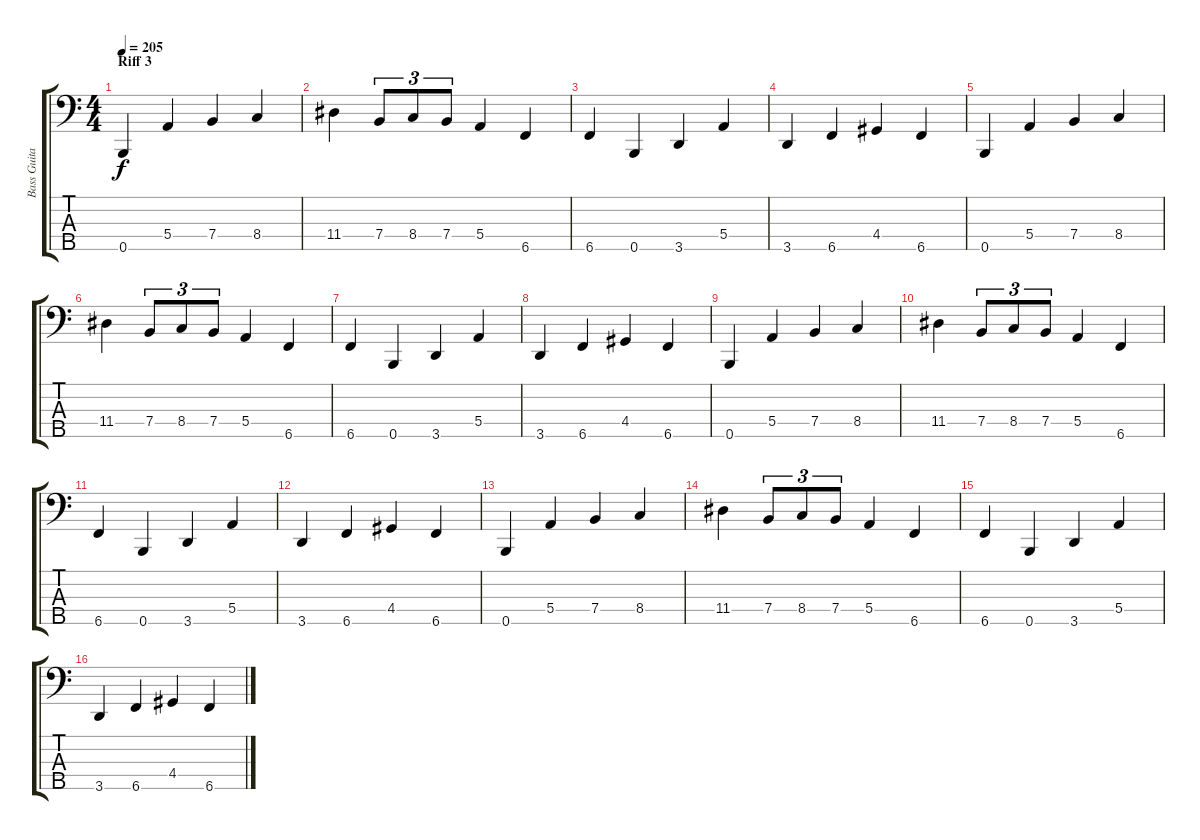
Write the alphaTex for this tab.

\track ("Bass Guitar" "Bass Guita") {instrument electricbasspick}
\staff {score tabs}
\tuning (G2 D2 A1 E1 B0) {hide}
\ts (4 4)
\section ("" "Riff 3")
\tempo 205
\clef f4
\ks c
0.5.4{dy f} 5.4.4 7.4.4 8.4.4 |
11.4.4 7.4.8{tu (3 2)} 8.4.8{tu (3 2)} 7.4.8{tu (3 2)} 5.4.4 6.5.4 |
6.5.4 0.5.4 3.5.4 5.4.4 |
3.5.4 6.5.4 4.4.4 6.5.4 |
0.5.4 5.4.4 7.4.4 8.4.4 |
11.4.4 7.4.8{tu (3 2)} 8.4.8{tu (3 2)} 7.4.8{tu (3 2)} 5.4.4 6.5.4 |
6.5.4 0.5.4 3.5.4 5.4.4 |
3.5.4 6.5.4 4.4.4 6.5.4 |
0.5.4 5.4.4 7.4.4 8.4.4 |
11.4.4 7.4.8{tu (3 2)} 8.4.8{tu (3 2)} 7.4.8{tu (3 2)} 5.4.4 6.5.4 |
6.5.4 0.5.4 3.5.4 5.4.4 |
3.5.4 6.5.4 4.4.4 6.5.4 |
0.5.4 5.4.4 7.4.4 8.4.4 |
11.4.4 7.4.8{tu (3 2)} 8.4.8{tu (3 2)} 7.4.8{tu (3 2)} 5.4.4 6.5.4 |
6.5.4 0.5.4 3.5.4 5.4.4 |
3.5.4 6.5.4 4.4.4 6.5.4
